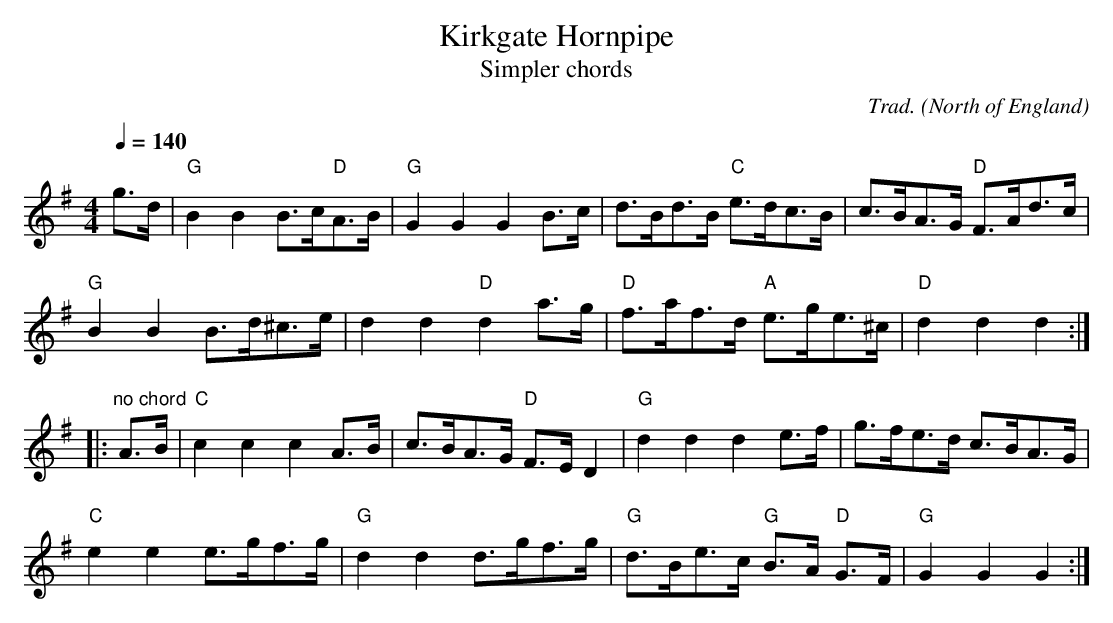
X:1
T:Kirkgate Hornpipe
T:Simpler chords
C:Trad.
O:North of England
M:4/4
L:1/8
Q:1/4=140
K:G
g>d|"G"B2B2 B>c"D"A>B|"G"G2G2 G2B>c|d>Bd>B "C"e>dc>B|c>BA>G "D"F>Ad>c|
"G"B2B2 B>d^c>e|d2d2 "D"d2a>g|"D"f>af>d "A"e>ge>^c|"D"d2d2d2:|
|:"no chord"A>B|"C"c2c2 c2A>B|c>BA>G "D"F>ED2|"G"d2d2 d2e>f|g>fe>d c>BA>G|
"C"e2e2 e>gf>g|"G"d2d2 d>gf>g|"G"d>Be>c "G"B>A "D"G>F|"G"G2G2 G2:|
